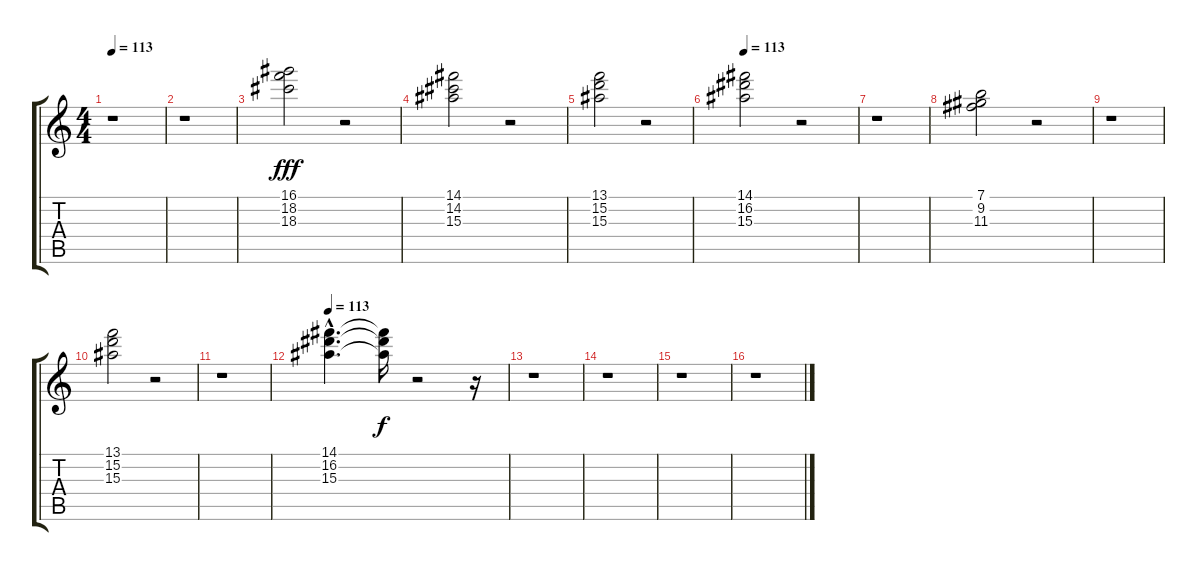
\track "" {instrument electricbassfinger}
\staff {score tabs}
\tuning (E4 B3 G3 D3 A2 E2) {hide}
\ts (4 4)
\tempo 113
\clef g2
\ks c
r.1{dy fff} |
r.1 |
(16.1 18.2 18.3).2 r.2 |
(14.1 14.2 15.3).2 r.2 |
(13.1 15.2 15.3).2 r.2 |
\tempo 113
(14.1 16.2 15.3).2 r.2 |
r.1 |
(7.1 9.2 11.3).2 r.2 |
r.1 |
(13.1 15.2 15.3).2 r.2 |
r.1 |
\tempo 113
(14.1{hac} 16.2{hac} 15.3{hac}).4{d} (14.1{t} 16.2{t} 15.3{t}).16{dy f} r.2 r.16 |
r.1 |
r.1 |
r.1 |
r.1
